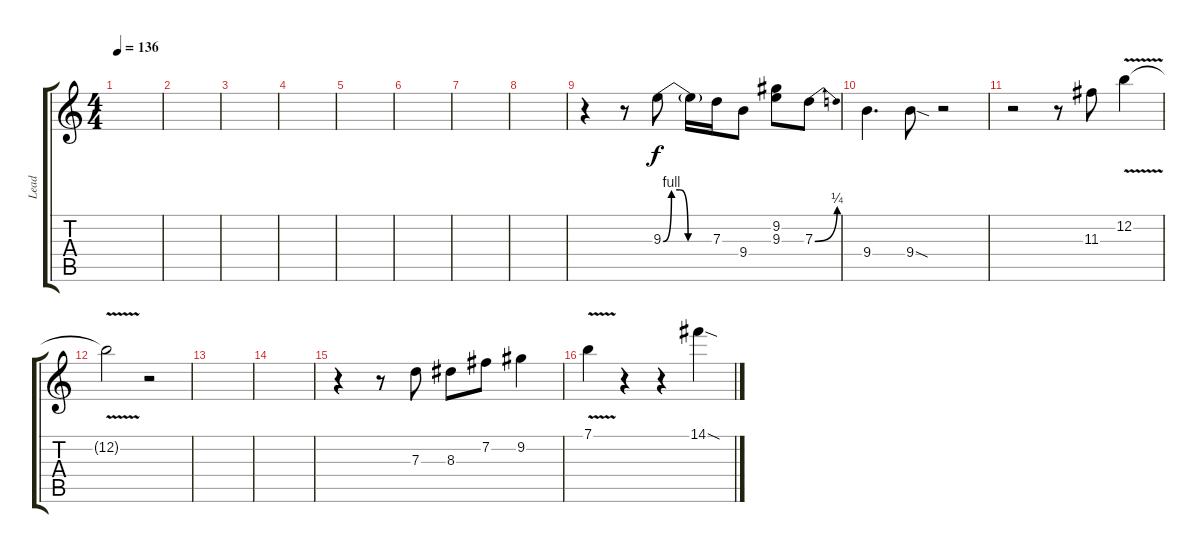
\track ("Lead" "Lead") {instrument distortionguitar}
\staff {score tabs}
\tuning (E4 B3 G3 D3 A2 E2) {hide}
\ts (4 4)
\tempo 136
\clef g2
\ks c
|
|
|
|
|
|
|
|
r.4 r.8 9.3{be (custom 0 0 10 4 20 4 30 0 60 0)}.8 9.3{t}.16 7.3.16 9.4.8 (9.2 9.3).8 7.3{be (bend 0 0 60 1)}.8 |
9.4.4{d} 9.4{sod}.8 r.2 |
r.2 r.8 11.3.8 12.2{v}.4 |
12.2{t}.2 r.2 |
|
|
r.4 r.8 7.3.8 8.3.8 7.2.8 9.2.4 |
7.1{v}.4 r.4 r.4 14.1{sod}.4
